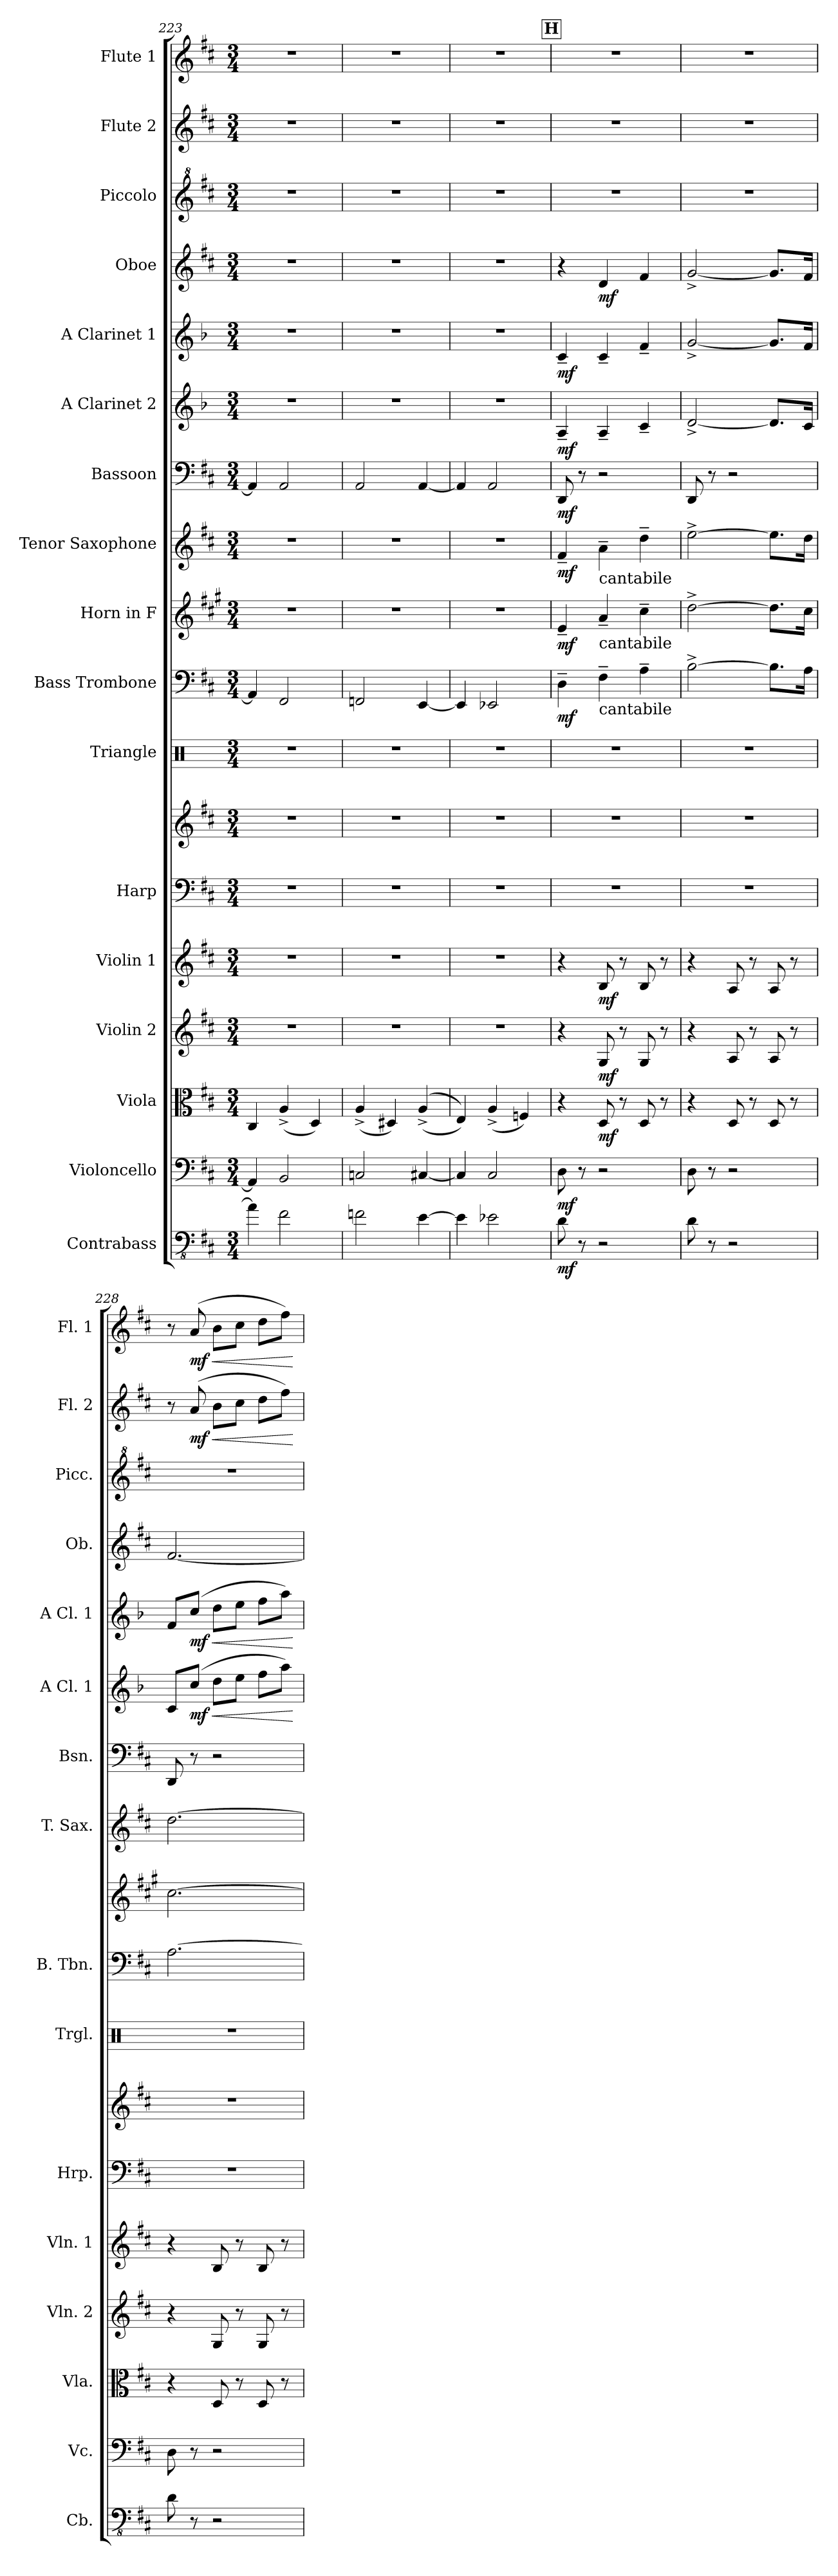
**kern	**dynam	**kern	**dynam	**kern	**dynam	**kern	**dynam	**kern	**dynam	**kern	**kern	**kern	**kern	**dynam	**kern	**dynam	**kern	**dynam	**kern	**dynam	**kern	**dynam	**kern	**dynam	**kern	**dynam	**kern	**kern	**dynam	**kern	**dynam
*part17	*part17	*part16	*part16	*part15	*part15	*part14	*part14	*part13	*part13	*part12	*part12	*part11	*part10	*part10	*part9	*part9	*part8	*part8	*part7	*part7	*part6	*part6	*part5	*part5	*part4	*part4	*part3	*part2	*part2	*part1	*part1
*staff18	*staff18	*staff17	*staff17	*staff16	*staff16	*staff15	*staff15	*staff14	*staff14	*staff13	*staff12	*staff11	*staff10	*staff10	*staff9	*staff9	*staff8	*staff8	*staff7	*staff7	*staff6	*staff6	*staff5	*staff5	*staff4	*staff4	*staff3	*staff2	*staff2	*staff1	*staff1
*I"Contrabass	*	*I"Violoncello	*	*I"Viola	*	*I"Violin 2	*	*I"Violin 1	*	*I"Harp	*	*I"Triangle	*I"Bass Trombone	*	*I"Horn in F	*	*I"Tenor Saxophone	*	*I"Bassoon	*	*I"A Clarinet 2	*	*I"A Clarinet 1	*	*I"Oboe	*	*I"Piccolo	*I"Flute 2	*	*I"Flute 1	*
*I'Cb.	*	*I'Vc.	*	*I'Vla.	*	*I'Vln. 2	*	*I'Vln. 1	*	*I'Hrp.	*	*I'Trgl.	*I'B. Tbn.	*	*	*	*I'T. Sax.	*	*I'Bsn.	*	*I'A Cl. 1	*	*I'A Cl. 1	*	*I'Ob.	*	*I'Picc.	*I'Fl. 2	*	*I'Fl. 1	*
*clefFv4	*	*clefF4	*	*clefC3	*	*clefG2	*	*clefG2	*	*clefF4	*clefG2	*clefX	*clefF4	*	*clefG2	*	*clefG2	*	*clefF4	*	*clefG2	*	*clefG2	*	*clefG2	*	*clefG^2	*clefG2	*	*clefG2	*
*ITrd7c12	*	*	*	*	*	*	*	*	*	*	*	*	*	*	*ITrd4c7	*	*ITrd8c14	*	*	*	*ITrd2c3	*	*ITrd2c3	*	*	*	*ITrd-7c-12	*	*	*	*
*k[f#c#]	*	*k[f#c#]	*	*k[f#c#]	*	*k[f#c#]	*	*k[f#c#]	*	*k[f#c#]	*k[f#c#]	*k[]	*k[f#c#]	*	*k[f#c#]	*	*k[f#c#]	*	*k[f#c#]	*	*k[f#c#]	*	*k[f#c#]	*	*k[f#c#]	*	*k[f#c#]	*k[f#c#]	*	*k[f#c#]	*
*M3/4	*	*M3/4	*	*M3/4	*	*M3/4	*	*M3/4	*	*M3/4	*M3/4	*M3/4	*M3/4	*	*M3/4	*	*M3/4	*	*M3/4	*	*M3/4	*	*M3/4	*	*M3/4	*	*M3/4	*M3/4	*	*M3/4	*
=223	=223	=223	=223	=223	=223	=223	=223	=223	=223	=223	=223	=223	=223	=223	=223	=223	=223	=223	=223	=223	=223	=223	=223	=223	=223	=223	=223	=223	=223	=223	=223
4AA\]	.	4AA/]	.	4C#/	.	2.r	.	2.r	.	2.r	2.r	2.r	4AA/]	.	2.r	.	2.r	.	4AA/]	.	2.r	.	2.r	.	2.r	.	2.r	2.r	.	2.r	.
2FF#\	.	2BB/	.	(4A^/	.	.	.	.	.	.	.	.	2FF#/	.	.	.	.	.	2AA/	.	.	.	.	.	.	.	.	.	.	.	.
.	.	.	.	4D/)	.	.	.	.	.	.	.	.	.	.	.	.	.	.	.	.	.	.	.	.	.	.	.	.	.	.	.
=224	=224	=224	=224	=224	=224	=224	=224	=224	=224	=224	=224	=224	=224	=224	=224	=224	=224	=224	=224	=224	=224	=224	=224	=224	=224	=224	=224	=224	=224	=224	=224
2FFn\	.	2Cn/	.	(4A^/	.	2.r	.	2.r	.	2.r	2.r	2.r	2FFn/	.	2.r	.	2.r	.	2AA/	.	2.r	.	2.r	.	2.r	.	2.r	2.r	.	2.r	.
.	.	.	.	4D#X/)	.	.	.	.	.	.	.	.	.	.	.	.	.	.	.	.	.	.	.	.	.	.	.	.	.	.	.
[4EE\	.	[4C#X/	.	((4A^/	.	.	.	.	.	.	.	.	[4EE/	.	.	.	.	.	[4AA/	.	.	.	.	.	.	.	.	.	.	.	.
!!LO:PB:g=z
=225	=225	=225	=225	=225	=225	=225	=225	=225	=225	=225	=225	=225	=225	=225	=225	=225	=225	=225	=225	=225	=225	=225	=225	=225	=225	=225	=225	=225	=225	=225	=225
4EE\]	.	4C#/]	.	4E/))	.	2.r	.	2.r	.	2.r	2.r	2.r	4EE/]	.	2.r	.	2.r	.	4AA/]	.	2.r	.	2.r	.	2.r	.	2.r	2.r	.	2.r	.
2EE-X\	.	2C#/	.	(4A^/	.	.	.	.	.	.	.	.	2EE-X/	.	.	.	.	.	2AA/	.	.	.	.	.	.	.	.	.	.	.	.
.	.	.	.	4Fn/)	.	.	.	.	.	.	.	.	.	.	.	.	.	.	.	.	.	.	.	.	.	.	.	.	.	.	.
!!LO:REH:place=s1:a:B:fs=14:t=H
=226	=226	=226	=226	=226	=226	=226	=226	=226	=226	=226	=226	=226	=226	=226	=226	=226	=226	=226	=226	=226	=226	=226	=226	=226	=226	=226	=226	=226	=226	=226	=226
!	!LO:DY:b	!	!LO:DY:b	!	!	!	!	!	!	!	!	!	!	!LO:DY:b	!	!LO:DY:b	!	!LO:DY:b	!	!LO:DY:b	!	!LO:DY:b	!	!LO:DY:b	!	!	!	!	!	!	!
8DD\	mf	8D\	mf	4r	.	4r	.	4r	.	2.r	2.r	2.r	4D~\	mf	4A~/	mf	4F#~/	mf	8DD/	mf	4F#~/	mf	4A~/	mf	4r	.	2.r	2.r	.	2.r	.
8r	.	8r	.	.	.	.	.	.	.	.	.	.	.	.	.	.	.	.	8r	.	.	.	.	.	.	.	.	.	.	.	.
!	!	!	!	!	!	!	!	!	!	!	!	!	!	!	!	!	!LO:TX:b:t=cantabile	!	!	!	!	!	!	!	!	!	!	!	!	!	!
!	!	!	!	!	!	!	!	!	!	!	!	!	!	!	!LO:TX:b:t=cantabile	!	!	!	!	!	!	!	!	!	!	!	!	!	!	!	!
!	!	!	!	!	!	!	!	!	!	!	!	!	!LO:TX:b:t=cantabile	!	!	!	!	!	!	!	!	!	!	!	!	!	!	!	!	!	!
!	!	!	!	!	!LO:DY:b	!	!LO:DY:b	!	!LO:DY:b	!	!	!	!	!	!	!	!	!	!	!	!	!	!	!	!	!LO:DY:b	!	!	!	!	!
2r	.	2r	.	8D/	mf	8G/	mf	8B/	mf	.	.	.	4F#~\	.	4d~/	.	4A~\	.	2r	.	4F#~/	.	4A~/	.	4d/	mf	.	.	.	.	.
.	.	.	.	8r	.	8r	.	8r	.	.	.	.	.	.	.	.	.	.	.	.	.	.	.	.	.	.	.	.	.	.	.
.	.	.	.	8D/	.	8G/	.	8B/	.	.	.	.	4A~\	.	4f#~\	.	4d~\	.	.	.	4A~/	.	4d~/	.	4f#/	.	.	.	.	.	.
.	.	.	.	8r	.	8r	.	8r	.	.	.	.	.	.	.	.	.	.	.	.	.	.	.	.	.	.	.	.	.	.	.
=227	=227	=227	=227	=227	=227	=227	=227	=227	=227	=227	=227	=227	=227	=227	=227	=227	=227	=227	=227	=227	=227	=227	=227	=227	=227	=227	=227	=227	=227	=227	=227
8DD\	.	8D\	.	4r	.	4r	.	4r	.	2.r	2.r	2.r	[2B^\	.	[2g^\	.	[2e^\	.	8DD/	.	[2B^/	.	[2e^/	.	[2g^/	.	2.r	2.r	.	2.r	.
8r	.	8r	.	.	.	.	.	.	.	.	.	.	.	.	.	.	.	.	8r	.	.	.	.	.	.	.	.	.	.	.	.
2r	.	2r	.	8D/	.	8A/	.	8A/	.	.	.	.	.	.	.	.	.	.	2r	.	.	.	.	.	.	.	.	.	.	.	.
.	.	.	.	8r	.	8r	.	8r	.	.	.	.	.	.	.	.	.	.	.	.	.	.	.	.	.	.	.	.	.	.	.
.	.	.	.	8D/	.	8A/	.	8A/	.	.	.	.	8.B\L]	.	8.g\L]	.	8.e\L]	.	.	.	8.B/L]	.	8.e/L]	.	8.g/L]	.	.	.	.	.	.
.	.	.	.	8r	.	8r	.	8r	.	.	.	.	.	.	.	.	.	.	.	.	.	.	.	.	.	.	.	.	.	.	.
.	.	.	.	.	.	.	.	.	.	.	.	.	16A\Jk	.	16f#\Jk	.	16d\Jk	.	.	.	16A/Jk	.	16d/Jk	.	16f#/Jk	.	.	.	.	.	.
=228	=228	=228	=228	=228	=228	=228	=228	=228	=228	=228	=228	=228	=228	=228	=228	=228	=228	=228	=228	=228	=228	=228	=228	=228	=228	=228	=228	=228	=228	=228	=228
8DD\	.	8D\	.	4r	.	4r	.	4r	.	2.r	2.r	2.r	[2.A\	.	[2.f#\	.	[2.d\	.	8DD/	.	8A/L	.	8d/L	.	[2.f#/	.	2.r	8r	.	8r	.
!	!	!	!	!	!	!	!	!	!	!	!	!	!	!	!	!	!	!	!	!	!	!LO:HP:b	!	!LO:HP:b	!	!	!	!	!LO:HP:b	!	!LO:HP:b
!	!	!	!	!	!	!	!	!	!	!	!	!	!	!	!	!	!	!	!	!	!	!LO:DY:n=1:b	!	!LO:DY:n=1:b	!	!	!	!	!LO:DY:n=1:b	!	!LO:DY:n=1:b
8r	.	8r	.	.	.	.	.	.	.	.	.	.	.	.	.	.	.	.	8r	.	(8a/J	< mf	(8a/J	< mf	.	.	.	(8a/	< mf	(8a/	< mf
2r	.	2r	.	8D/	.	8G/	.	8B/	.	.	.	.	.	.	.	.	.	.	2r	.	8b\L	.	8b\L	.	.	.	.	8b\L	.	8b\L	.
.	.	.	.	8r	.	8r	.	8r	.	.	.	.	.	.	.	.	.	.	.	.	8cc#\J	.	8cc#\J	.	.	.	.	8cc#\J	.	8cc#\J	.
.	.	.	.	8D/	.	8G/	.	8B/	.	.	.	.	.	.	.	.	.	.	.	.	8dd\L	.	8dd\L	.	.	.	.	8dd\L	.	8dd\L	.
.	.	.	.	8r	.	8r	.	8r	.	.	.	.	.	.	.	.	.	.	.	.	8ff#\J)	.	8ff#\J)	.	.	.	.	8ff#\J)	.	8ff#\J)	.
.	.	.	.	.	.	.	.	.	.	.	.	.	.	.	.	.	.	.	.	.	.	[	.	[	.	.	.	.	[	.	[
=	=	=	=	=	=	=	=	=	=	=	=	=	=	=	=	=	=	=	=	=	=	=	=	=	=	=	=	=	=	=	=
*-	*-	*-	*-	*-	*-	*-	*-	*-	*-	*-	*-	*-	*-	*-	*-	*-	*-	*-	*-	*-	*-	*-	*-	*-	*-	*-	*-	*-	*-	*-	*-
